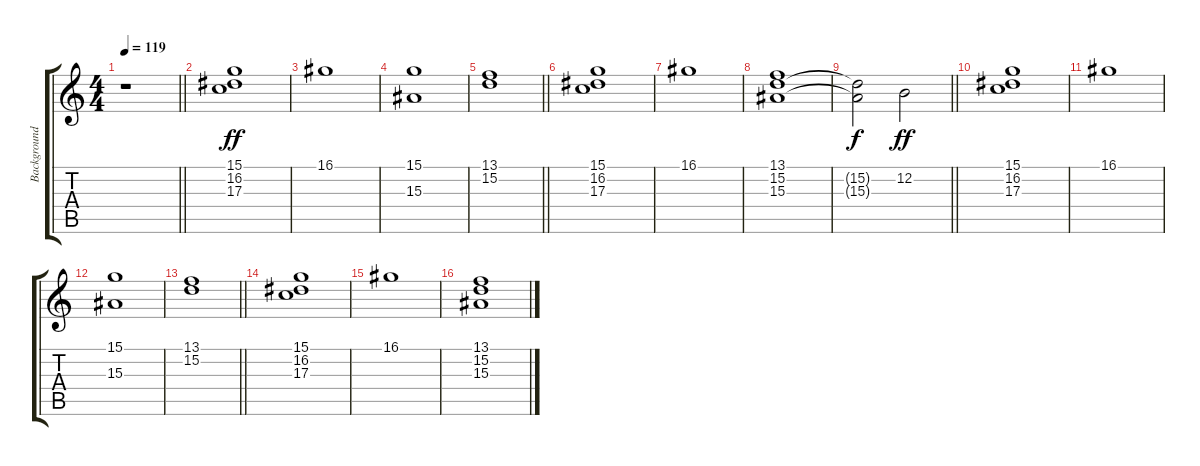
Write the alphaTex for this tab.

\track ("Background 3" "Background") {instrument synthvoice}
\staff {score tabs}
\tuning (E4 B3 G3 D3 A2 E2) {hide}
\ts (4 4)
\tempo 119
\clef g2
\barLineRight lightlight
\ks c
r.1{dy f} |
(15.1 16.2 17.3).1{dy ff balance 8} |
16.1.1 |
(15.1 15.3).1 |
\barLineRight lightlight
(13.1 15.2).1 |
(15.1 16.2 17.3).1 |
16.1.1 |
(13.1 15.2 15.3).1 |
\barLineRight lightlight
(15.2{t} 15.3{t}).2{dy f} 12.2.2{dy ff} |
(15.1 16.2 17.3).1 |
16.1.1 |
(15.1 15.3).1 |
\barLineRight lightlight
(13.1 15.2).1 |
(15.1 16.2 17.3).1 |
16.1.1 |
(13.1 15.2 15.3).1
